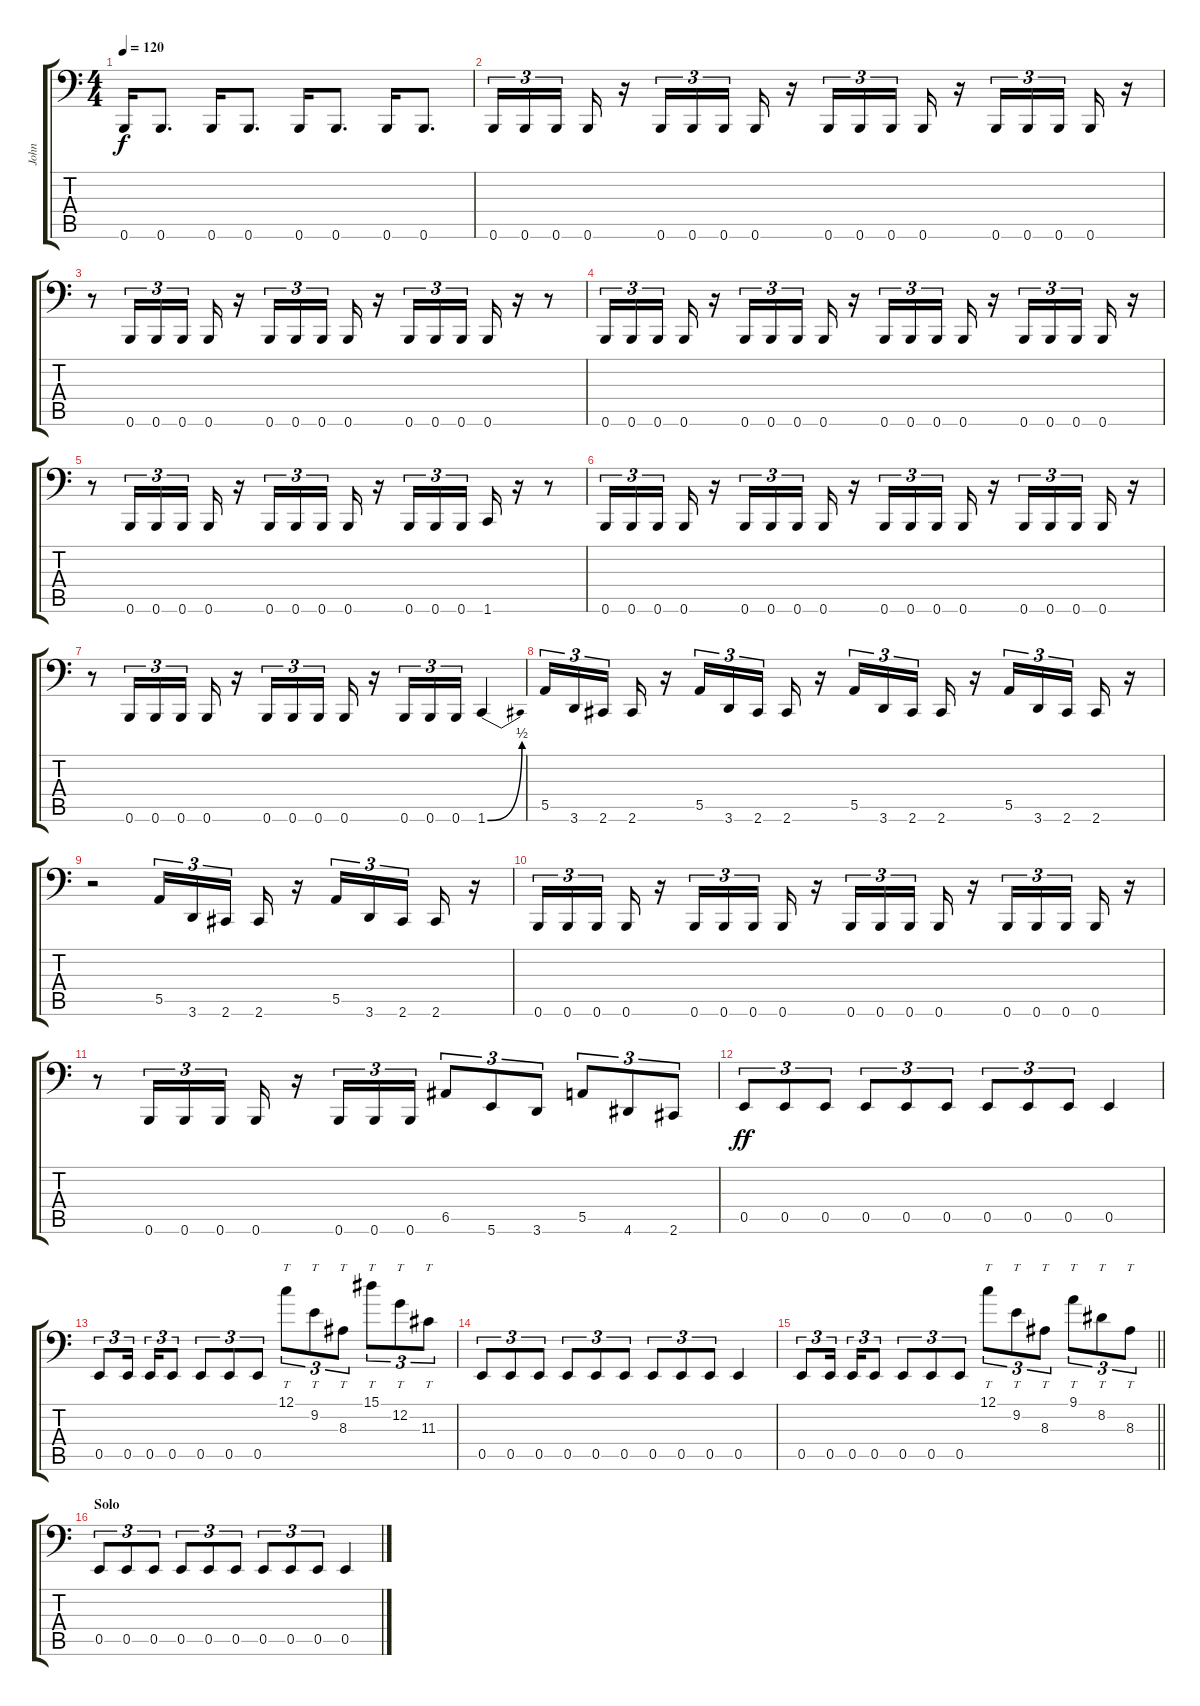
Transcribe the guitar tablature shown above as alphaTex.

\track ("John" "John") {instrument electricbassfinger}
\staff {score tabs}
\tuning (C3 G2 D2 A1 E1 B0) {hide}
\ts (4 4)
\tempo 120
\clef f4
\ks c
0.6.16{dy f} 0.6.8{d} 0.6.16 0.6.8{d} 0.6.16 0.6.8{d} 0.6.16 0.6.8{d} |
0.6.16{tu (3 2)} 0.6.16{tu (3 2)} 0.6.16{tu (3 2) beam splitsecondary} 0.6.16 r.16 0.6.16{tu (3 2)} 0.6.16{tu (3 2)} 0.6.16{tu (3 2) beam splitsecondary} 0.6.16 r.16 0.6.16{tu (3 2)} 0.6.16{tu (3 2)} 0.6.16{tu (3 2) beam splitsecondary} 0.6.16 r.16 0.6.16{tu (3 2)} 0.6.16{tu (3 2)} 0.6.16{tu (3 2) beam splitsecondary} 0.6.16 r.16 |
r.8 0.6.16{tu (3 2)} 0.6.16{tu (3 2)} 0.6.16{tu (3 2)} 0.6.16 r.16 0.6.16{tu (3 2)} 0.6.16{tu (3 2)} 0.6.16{tu (3 2)} 0.6.16 r.16 0.6.16{tu (3 2)} 0.6.16{tu (3 2)} 0.6.16{tu (3 2)} 0.6.16 r.16 r.8 |
0.6.16{tu (3 2)} 0.6.16{tu (3 2)} 0.6.16{tu (3 2) beam splitsecondary} 0.6.16 r.16 0.6.16{tu (3 2)} 0.6.16{tu (3 2)} 0.6.16{tu (3 2) beam splitsecondary} 0.6.16 r.16 0.6.16{tu (3 2)} 0.6.16{tu (3 2)} 0.6.16{tu (3 2) beam splitsecondary} 0.6.16 r.16 0.6.16{tu (3 2)} 0.6.16{tu (3 2)} 0.6.16{tu (3 2) beam splitsecondary} 0.6.16 r.16 |
r.8 0.6.16{tu (3 2)} 0.6.16{tu (3 2)} 0.6.16{tu (3 2)} 0.6.16 r.16 0.6.16{tu (3 2)} 0.6.16{tu (3 2)} 0.6.16{tu (3 2)} 0.6.16 r.16 0.6.16{tu (3 2)} 0.6.16{tu (3 2)} 0.6.16{tu (3 2)} 1.6.16 r.16 r.8 |
0.6.16{tu (3 2)} 0.6.16{tu (3 2)} 0.6.16{tu (3 2) beam splitsecondary} 0.6.16 r.16 0.6.16{tu (3 2)} 0.6.16{tu (3 2)} 0.6.16{tu (3 2) beam splitsecondary} 0.6.16 r.16 0.6.16{tu (3 2)} 0.6.16{tu (3 2)} 0.6.16{tu (3 2) beam splitsecondary} 0.6.16 r.16 0.6.16{tu (3 2)} 0.6.16{tu (3 2)} 0.6.16{tu (3 2) beam splitsecondary} 0.6.16 r.16 |
r.8 0.6.16{tu (3 2)} 0.6.16{tu (3 2)} 0.6.16{tu (3 2)} 0.6.16 r.16 0.6.16{tu (3 2)} 0.6.16{tu (3 2)} 0.6.16{tu (3 2)} 0.6.16 r.16 0.6.16{tu (3 2)} 0.6.16{tu (3 2)} 0.6.16{tu (3 2)} 1.6{be (bend 0 0 60 2)}.4 |
5.5.16{tu (3 2)} 3.6.16{tu (3 2)} 2.6.16{tu (3 2) beam splitsecondary} 2.6.16 r.16 5.5.16{tu (3 2)} 3.6.16{tu (3 2)} 2.6.16{tu (3 2) beam splitsecondary} 2.6.16 r.16 5.5.16{tu (3 2)} 3.6.16{tu (3 2)} 2.6.16{tu (3 2) beam splitsecondary} 2.6.16 r.16 5.5.16{tu (3 2)} 3.6.16{tu (3 2)} 2.6.16{tu (3 2) beam splitsecondary} 2.6.16 r.16 |
r.2 5.5.16{tu (3 2)} 3.6.16{tu (3 2)} 2.6.16{tu (3 2) beam splitsecondary} 2.6.16 r.16 5.5.16{tu (3 2)} 3.6.16{tu (3 2)} 2.6.16{tu (3 2) beam splitsecondary} 2.6.16 r.16 |
0.6.16{tu (3 2)} 0.6.16{tu (3 2)} 0.6.16{tu (3 2) beam splitsecondary} 0.6.16 r.16 0.6.16{tu (3 2)} 0.6.16{tu (3 2)} 0.6.16{tu (3 2) beam splitsecondary} 0.6.16 r.16 0.6.16{tu (3 2)} 0.6.16{tu (3 2)} 0.6.16{tu (3 2) beam splitsecondary} 0.6.16 r.16 0.6.16{tu (3 2)} 0.6.16{tu (3 2)} 0.6.16{tu (3 2) beam splitsecondary} 0.6.16 r.16 |
r.8 0.6.16{tu (3 2)} 0.6.16{tu (3 2)} 0.6.16{tu (3 2)} 0.6.16 r.16 0.6.16{tu (3 2)} 0.6.16{tu (3 2)} 0.6.16{tu (3 2)} 6.5.8{tu (3 2)} 5.6.8{tu (3 2)} 3.6.8{tu (3 2)} 5.5.8{tu (3 2)} 4.6.8{tu (3 2)} 2.6.8{tu (3 2)} |
0.5.8{tu (3 2) dy ff} 0.5.8{tu (3 2)} 0.5.8{tu (3 2)} 0.5.8{tu (3 2)} 0.5.8{tu (3 2)} 0.5.8{tu (3 2)} 0.5.8{tu (3 2)} 0.5.8{tu (3 2)} 0.5.8{tu (3 2)} 0.5.4 |
0.5.8{tu (3 2)} 0.5.16{tu (3 2) beam splitsecondary} 0.5.16{tu (3 2)} 0.5.8{tu (3 2)} 0.5.8{tu (3 2)} 0.5.8{tu (3 2)} 0.5.8{tu (3 2)} 12.1.8{tt tu (3 2)} 9.2.8{tt tu (3 2)} 8.3.8{tt tu (3 2)} 15.1.8{tt tu (3 2)} 12.2.8{tt tu (3 2)} 11.3.8{tt tu (3 2)} |
0.5.8{tu (3 2)} 0.5.8{tu (3 2)} 0.5.8{tu (3 2)} 0.5.8{tu (3 2)} 0.5.8{tu (3 2)} 0.5.8{tu (3 2)} 0.5.8{tu (3 2)} 0.5.8{tu (3 2)} 0.5.8{tu (3 2)} 0.5.4 |
\barLineRight lightlight
0.5.8{tu (3 2)} 0.5.16{tu (3 2) beam splitsecondary} 0.5.16{tu (3 2)} 0.5.8{tu (3 2)} 0.5.8{tu (3 2)} 0.5.8{tu (3 2)} 0.5.8{tu (3 2)} 12.1.8{tt tu (3 2)} 9.2.8{tt tu (3 2)} 8.3.8{tt tu (3 2)} 9.1.8{tt tu (3 2)} 8.2.8{tt tu (3 2)} 8.3.8{tt tu (3 2)} |
\section ("" "Solo")
0.5.8{tu (3 2)} 0.5.8{tu (3 2)} 0.5.8{tu (3 2)} 0.5.8{tu (3 2)} 0.5.8{tu (3 2)} 0.5.8{tu (3 2)} 0.5.8{tu (3 2)} 0.5.8{tu (3 2)} 0.5.8{tu (3 2)} 0.5.4
